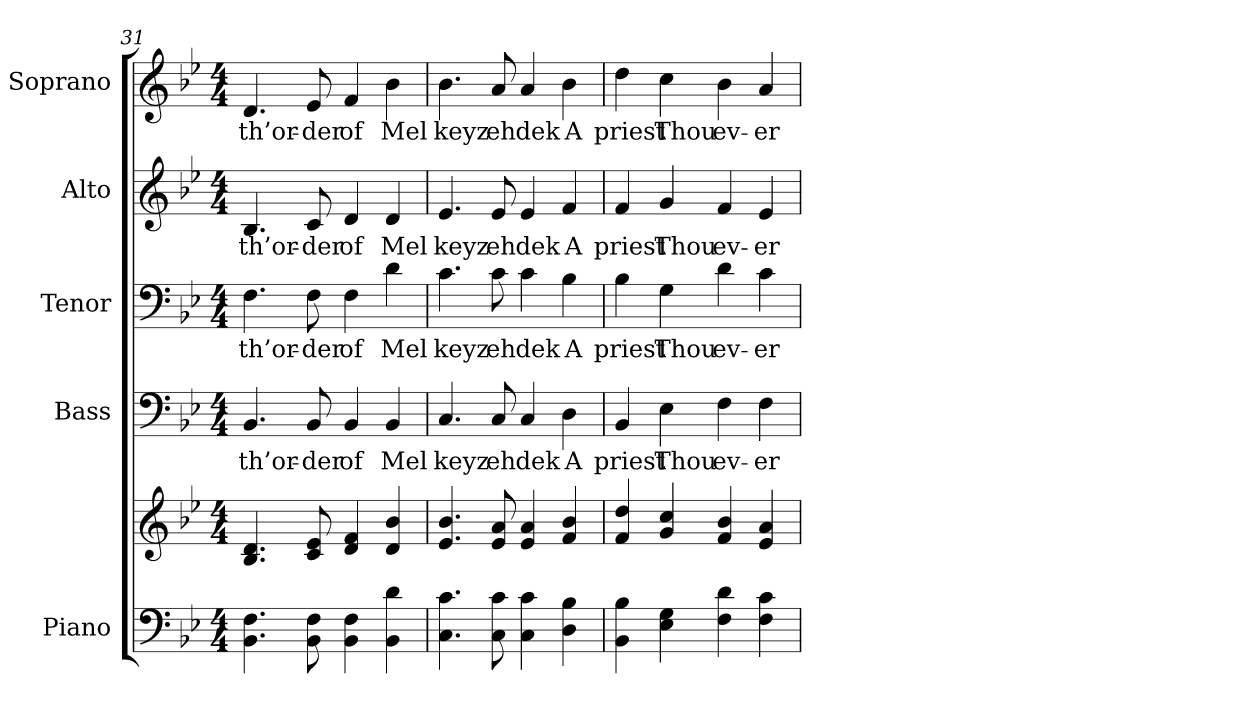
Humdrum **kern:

**kern	**kern	**kern	**text	**kern	**text	**kern	**text	**kern	**text
*part5	*part5	*part4	*part4	*part3	*part3	*part2	*part2	*part1	*part1
*staff6	*staff5	*staff4	*staff4	*staff3	*staff3	*staff2	*staff2	*staff1	*staff1
*I"Piano	*	*I"Bass	*	*I"Tenor	*	*I"Alto	*	*I"Soprano	*
*I'Pno.	*	*I'B.	*	*I'T.	*	*I'A.	*	*I'S.	*
*clefF4	*clefG2	*clefF4	*	*clefF4	*	*clefG2	*	*clefG2	*
*k[b-e-]	*k[b-e-]	*k[b-e-]	*	*k[b-e-]	*	*k[b-e-]	*	*k[b-e-]	*
*B-:	*B-:	*B-:	*	*B-:	*	*B-:	*	*B-:	*
*M4/4	*M4/4	*M4/4	*	*M4/4	*	*M4/4	*	*M4/4	*
=31	=31	=31	=31	=31	=31	=31	=31	=31	=31
!	!	!	!LO:LY:b:color=#000000	!	!	!	!	!	!
!	!	!	!	!	!LO:LY:b:color=#000000	!	!	!	!
!	!	!	!	!	!	!	!LO:LY:b:color=#000000	!	!
!	!	!	!	!	!	!	!	!	!LO:LY:b:color=#000000
4.BB-i\ 4.Fi	4.B-i/ 4.di	4.BB-i/	th’or-	4.Fi\	th’or-	4.B-i/	th’or-	4.di/	th’or-
!	!	!	!LO:LY:b:color=#000000	!	!	!	!	!	!
!	!	!	!	!	!LO:LY:b:color=#000000	!	!	!	!
!	!	!	!	!	!	!	!LO:LY:b:color=#000000	!	!
!	!	!	!	!	!	!	!	!	!LO:LY:b:color=#000000
8BB-i\ 8Fi	8ci/ 8e-i	8BB-i/	-der	8Fi\	-der	8ci/	-der	8e-i/	-der
!	!	!	!LO:LY:b:color=#000000	!	!	!	!	!	!
!	!	!	!	!	!LO:LY:b:color=#000000	!	!	!	!
!	!	!	!	!	!	!	!LO:LY:b:color=#000000	!	!
!	!	!	!	!	!	!	!	!	!LO:LY:b:color=#000000
4BB-i\ 4Fi	4di/ 4fi	4BB-i/	of	4Fi\	of	4di/	of	4fi/	of
!	!	!	!LO:LY:b:color=#000000	!	!	!	!	!	!
!	!	!	!	!	!LO:LY:b:color=#000000	!	!	!	!
!	!	!	!	!	!	!	!LO:LY:b:color=#000000	!	!
!	!	!	!	!	!	!	!	!	!LO:LY:b:color=#000000
4BB-i\ 4di	4di/ 4b-i	4BB-i/	Mel	4di\	Mel	4di/	Mel	4b-i\	Mel
=32	=32	=32	=32	=32	=32	=32	=32	=32	=32
!	!	!	!LO:LY:b:color=#000000	!	!	!	!	!	!
!	!	!	!	!	!LO:LY:b:color=#000000	!	!	!	!
!	!	!	!	!	!	!	!LO:LY:b:color=#000000	!	!
!	!	!	!	!	!	!	!	!	!LO:LY:b:color=#000000
4.Ci\ 4.ci	4.e-i/ 4.b-i	4.Ci/	keyz	4.ci\	keyz	4.e-i/	keyz	4.b-i\	keyz
!	!	!	!LO:LY:b:color=#000000	!	!	!	!	!	!
!	!	!	!	!	!LO:LY:b:color=#000000	!	!	!	!
!	!	!	!	!	!	!	!LO:LY:b:color=#000000	!	!
!	!	!	!	!	!	!	!	!	!LO:LY:b:color=#000000
8Ci\ 8ci	8e-i/ 8ai	8Ci/	eh	8ci\	eh	8e-i/	eh	8ai/	eh
!	!	!	!LO:LY:b:color=#000000	!	!	!	!	!	!
!	!	!	!	!	!LO:LY:b:color=#000000	!	!	!	!
!	!	!	!	!	!	!	!LO:LY:b:color=#000000	!	!
!	!	!	!	!	!	!	!	!	!LO:LY:b:color=#000000
4Ci\ 4ci	4e-i/ 4ai	4Ci/	dek	4ci\	dek	4e-i/	dek	4ai/	dek
!	!	!	!LO:LY:b:color=#000000	!	!	!	!	!	!
!	!	!	!	!	!LO:LY:b:color=#000000	!	!	!	!
!	!	!	!	!	!	!	!LO:LY:b:color=#000000	!	!
!	!	!	!	!	!	!	!	!	!LO:LY:b:color=#000000
4Di\ 4B-i	4fi/ 4b-i	4Di\	A	4B-i\	A	4fi/	A	4b-i\	A
=33	=33	=33	=33	=33	=33	=33	=33	=33	=33
!	!	!	!LO:LY:b:color=#000000	!	!	!	!	!	!
!	!	!	!	!	!LO:LY:b:color=#000000	!	!	!	!
!	!	!	!	!	!	!	!LO:LY:b:color=#000000	!	!
!	!	!	!	!	!	!	!	!	!LO:LY:b:color=#000000
4BB-i\ 4B-i	4fi/ 4ddi	4BB-i/	priest	4B-i\	priest	4fi/	priest	4ddi\	priest
!	!	!	!LO:LY:b:color=#000000	!	!	!	!	!	!
!	!	!	!	!	!LO:LY:b:color=#000000	!	!	!	!
!	!	!	!	!	!	!	!LO:LY:b:color=#000000	!	!
!	!	!	!	!	!	!	!	!	!LO:LY:b:color=#000000
4E-i\ 4Gi	4gi/ 4cci	4E-i\	Thou	4Gi\	Thou	4gi/	Thou	4cci\	Thou
!	!	!	!LO:LY:b:color=#000000	!	!	!	!	!	!
!	!	!	!	!	!LO:LY:b:color=#000000	!	!	!	!
!	!	!	!	!	!	!	!LO:LY:b:color=#000000	!	!
!	!	!	!	!	!	!	!	!	!LO:LY:b:color=#000000
4Fi\ 4di	4fi/ 4b-i	4Fi\	ev-	4di\	ev-	4fi/	ev-	4b-i\	ev-
!	!	!	!LO:LY:b:color=#000000	!	!	!	!	!	!
!	!	!	!	!	!LO:LY:b:color=#000000	!	!	!	!
!	!	!	!	!	!	!	!LO:LY:b:color=#000000	!	!
!	!	!	!	!	!	!	!	!	!LO:LY:b:color=#000000
4Fi\ 4ci	4e-i/ 4ai	4Fi\	-er	4ci\	-er	4e-i/	-er	4ai/	-er
=	=	=	=	=	=	=	=	=	=
*-	*-	*-	*-	*-	*-	*-	*-	*-	*-
